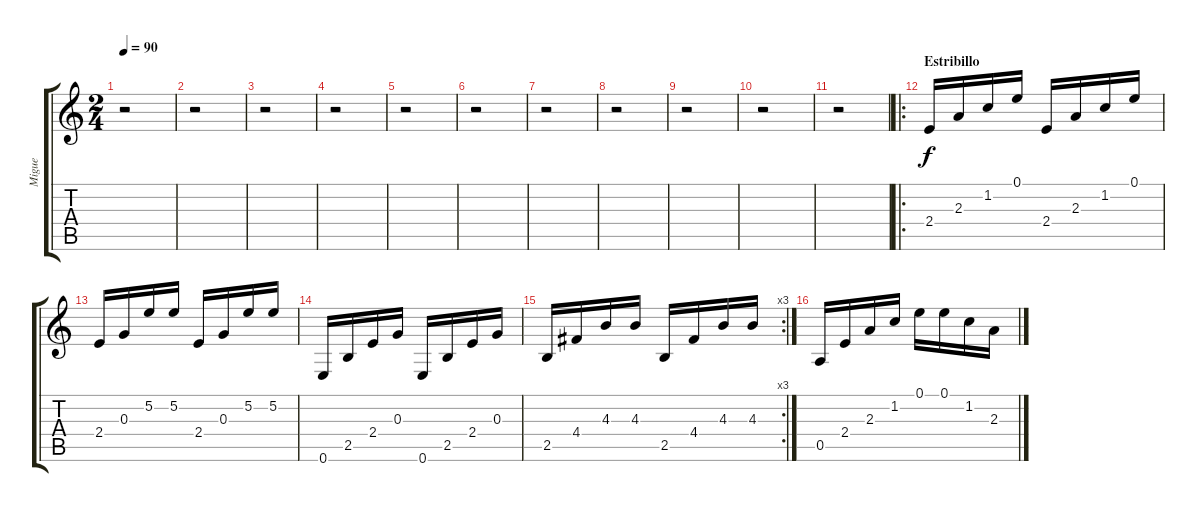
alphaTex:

\track ("Migue" "Migue") {instrument acousticguitarsteel}
\staff {score tabs}
\tuning (E4 B3 G3 D3 A2 E2) {hide}
\ts (2 4)
\tempo 90
\clef g2
\ks c
r.2{dy f} |
r.2 |
r.2 |
r.2 |
r.2 |
r.2 |
r.2 |
r.2 |
r.2 |
r.2 |
r.2 |
\ro
\section ("" "Estribillo")
2.4.16 2.3.16 1.2.16 0.1.16 2.4.16 2.3.16 1.2.16 0.1.16 |
2.4.16 0.3.16 5.2.16 5.2.16 2.4.16 0.3.16 5.2.16 5.2.16 |
0.6.16 2.5.16 2.4.16 0.3.16 0.6.16 2.5.16 2.4.16 0.3.16 |
\rc 3
2.5.16 4.4.16 4.3.16 4.3.16 2.5.16 4.4.16 4.3.16 4.3.16 |
0.5.16 2.4.16 2.3.16 1.2.16 0.1.16 0.1.16 1.2.16 2.3.16
